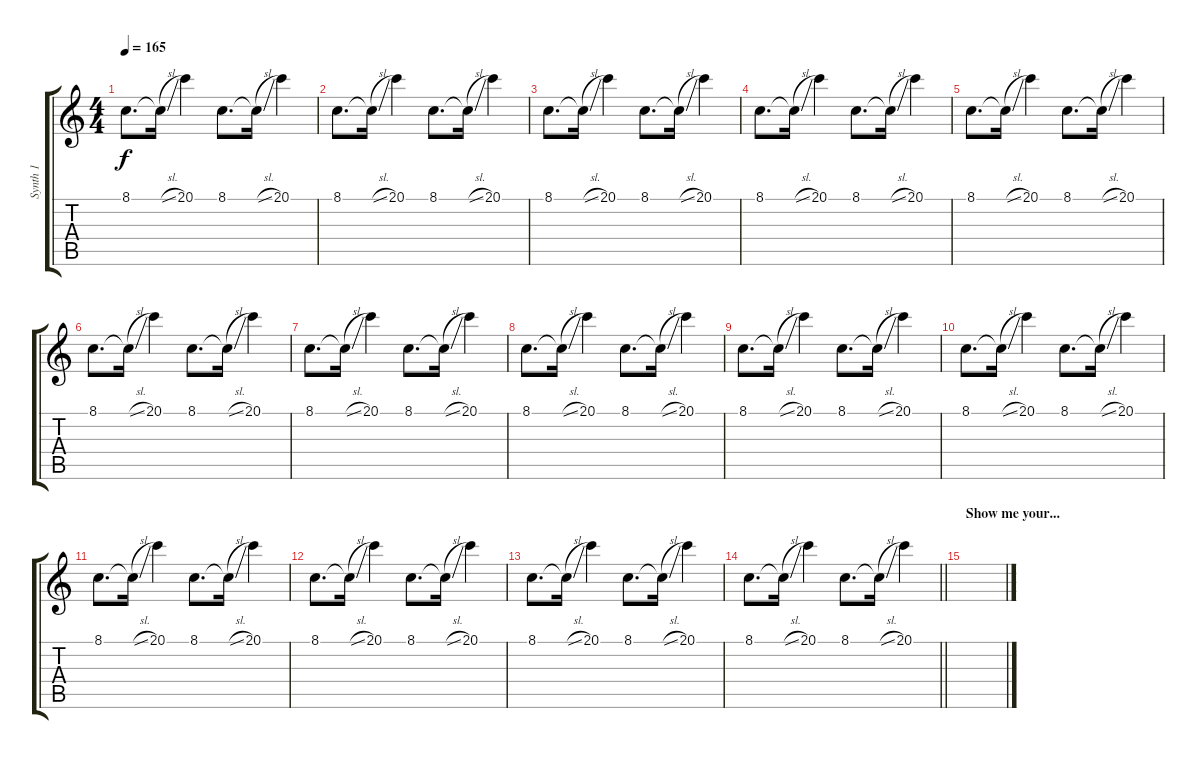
\track ("Synth 1" "Synth 1") {instrument lead1square}
\staff {score tabs}
\tuning (E4 B3 G3 D3 A2 E2) {hide}
\ts (4 4)
\tempo 165
\clef g2
\ks c
8.1.8{d dy f} 8.1{sl t}.16 20.1.4 8.1.8{d} 8.1{sl t}.16 20.1.4 |
8.1.8{d} 8.1{sl t}.16 20.1.4 8.1.8{d} 8.1{sl t}.16 20.1.4 |
8.1.8{d} 8.1{sl t}.16 20.1.4 8.1.8{d} 8.1{sl t}.16 20.1.4 |
8.1.8{d} 8.1{sl t}.16 20.1.4 8.1.8{d} 8.1{sl t}.16 20.1.4 |
8.1.8{d} 8.1{sl t}.16 20.1.4 8.1.8{d} 8.1{sl t}.16 20.1.4 |
8.1.8{d} 8.1{sl t}.16 20.1.4 8.1.8{d} 8.1{sl t}.16 20.1.4 |
8.1.8{d} 8.1{sl t}.16 20.1.4 8.1.8{d} 8.1{sl t}.16 20.1.4 |
8.1.8{d} 8.1{sl t}.16 20.1.4 8.1.8{d} 8.1{sl t}.16 20.1.4 |
8.1.8{d} 8.1{sl t}.16 20.1.4 8.1.8{d} 8.1{sl t}.16 20.1.4 |
8.1.8{d} 8.1{sl t}.16 20.1.4 8.1.8{d} 8.1{sl t}.16 20.1.4 |
8.1.8{d} 8.1{sl t}.16 20.1.4 8.1.8{d} 8.1{sl t}.16 20.1.4 |
8.1.8{d} 8.1{sl t}.16 20.1.4 8.1.8{d} 8.1{sl t}.16 20.1.4 |
8.1.8{d} 8.1{sl t}.16 20.1.4 8.1.8{d} 8.1{sl t}.16 20.1.4 |
\barLineRight lightlight
8.1.8{d} 8.1{sl t}.16 20.1.4 8.1.8{d} 8.1{sl t}.16 20.1.4 |
\section ("" "Show me your...")
